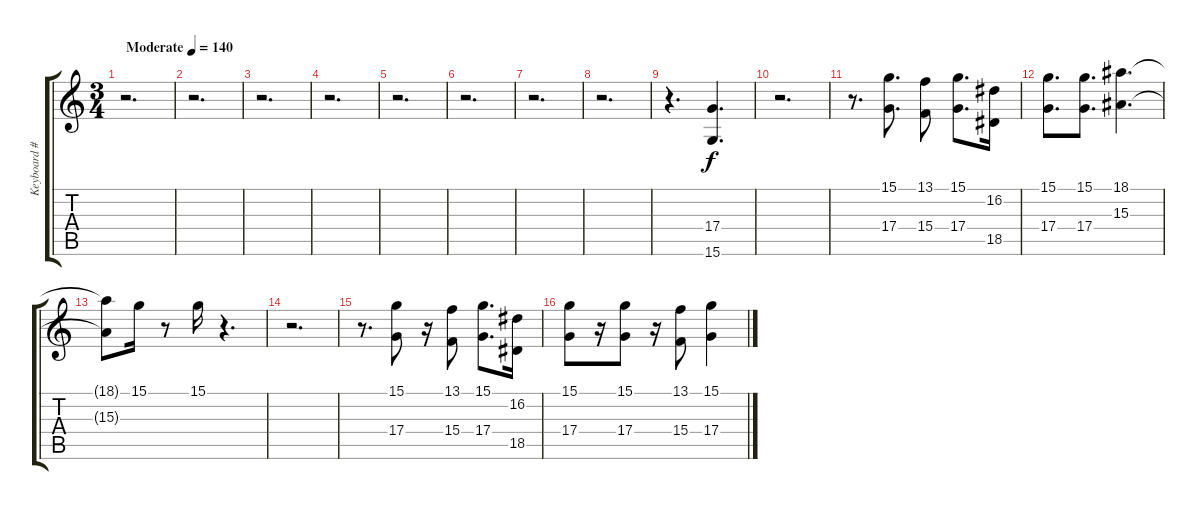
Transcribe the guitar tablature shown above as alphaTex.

\track ("Keyboard #2" "Keyboard #") {instrument brasssection}
\staff {score tabs}
\tuning (E4 B3 G3 D3 A2 E2) {hide}
\ts (3 4)
\tempo (140 "Moderate")
\clef g2
\ks c
r.2{d dy f instrument brasssection} |
r.2{d} |
r.2{d} |
r.2{d} |
r.2{d} |
r.2{d} |
r.2{d} |
r.2{d} |
r.4{d} (17.4 15.6).4{d} |
r.2{d} |
r.8{d} (15.1 17.4).8{d} (13.1 15.4).8 (15.1 17.4).8{d} (16.2 18.5).16 |
(15.1 17.4).8{d} (15.1 17.4).8{d} (18.1 15.3).4{d} |
(18.1{t} 15.3{t}).8 15.1.16 r.8 15.1.16 r.4{d} |
r.2{d} |
r.8{d} (15.1 17.4).8 r.16 (13.1 15.4).8 (15.1 17.4).8{d} (16.2 18.5).16 |
(15.1 17.4).8 r.16 (15.1 17.4).8 r.16 (13.1 15.4).8 (15.1 17.4).4
